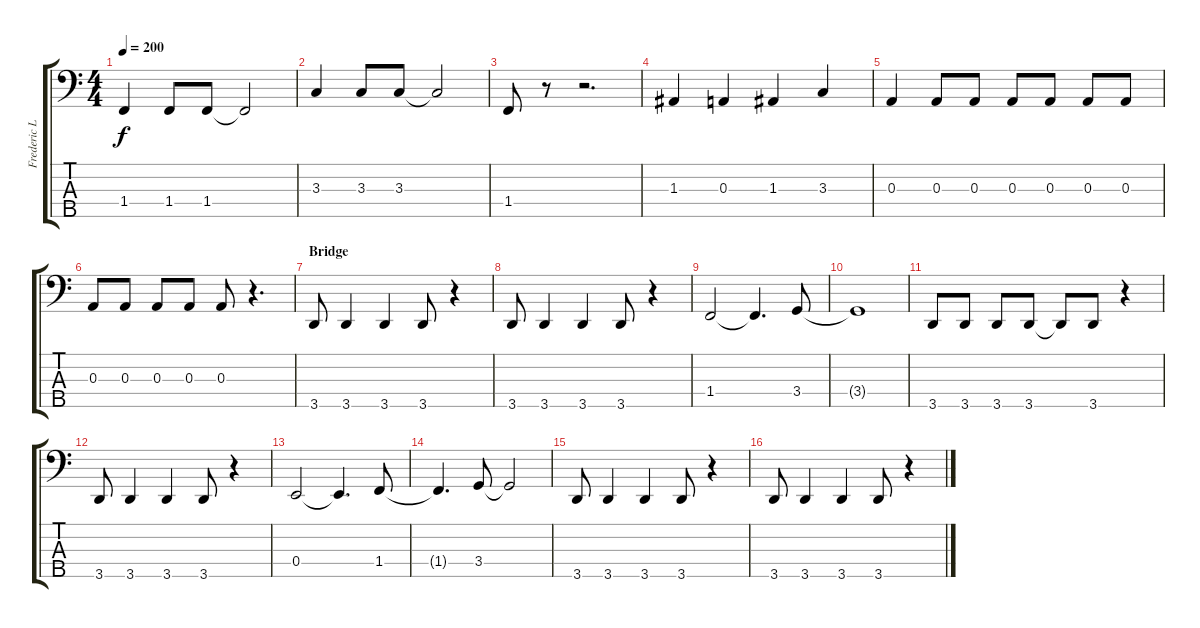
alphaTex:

\track ("Frederic Leclercq | Bass" "Frederic L") {instrument electricbassfinger}
\staff {score tabs}
\tuning (G2 D2 A1 E1 B0) {hide}
\ts (4 4)
\tempo 200
\clef f4
\ks c
1.4.4{dy f} 1.4.8 1.4.8 1.4{t}.2 |
3.3.4 3.3.8 3.3.8 3.3{t}.2 |
1.4.8 r.8 r.2{d} |
1.3.4 0.3.4 1.3.4 3.3.4 |
0.3.4 0.3.8 0.3.8 0.3.8 0.3.8 0.3.8 0.3.8 |
0.3.8 0.3.8 0.3.8 0.3.8 0.3.8 r.4{d} |
\section ("" "Bridge")
3.5.8 3.5.4 3.5.4 3.5.8 r.4 |
3.5.8 3.5.4 3.5.4 3.5.8 r.4 |
1.4.2 1.4{t}.4{d} 3.4.8 |
3.4{t}.1 |
3.5.8 3.5.8 3.5.8 3.5.8 3.5{t}.8 3.5.8 r.4 |
3.5.8 3.5.4 3.5.4 3.5.8 r.4 |
0.4.2 0.4{t}.4{d} 1.4.8 |
1.4{t}.4{d} 3.4.8 3.4{t}.2 |
3.5.8 3.5.4 3.5.4 3.5.8 r.4 |
3.5.8 3.5.4 3.5.4 3.5.8 r.4
